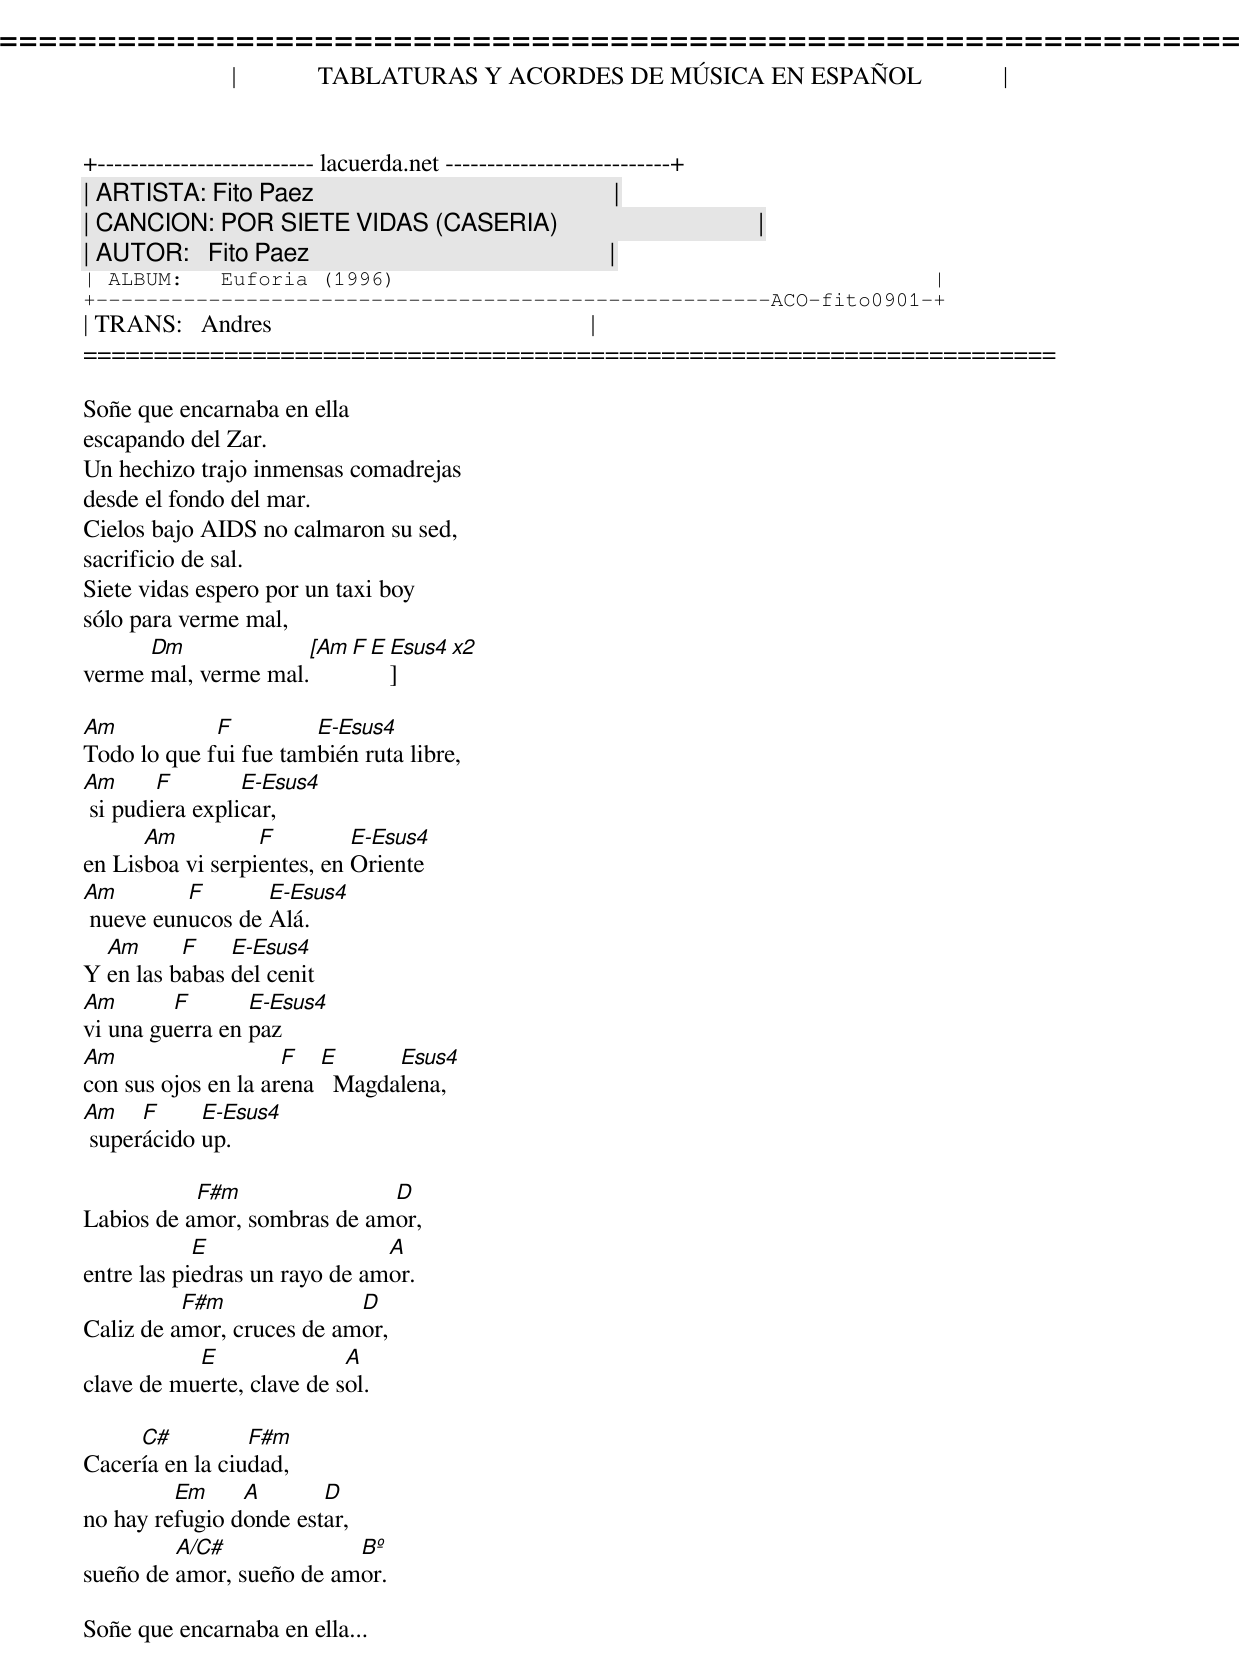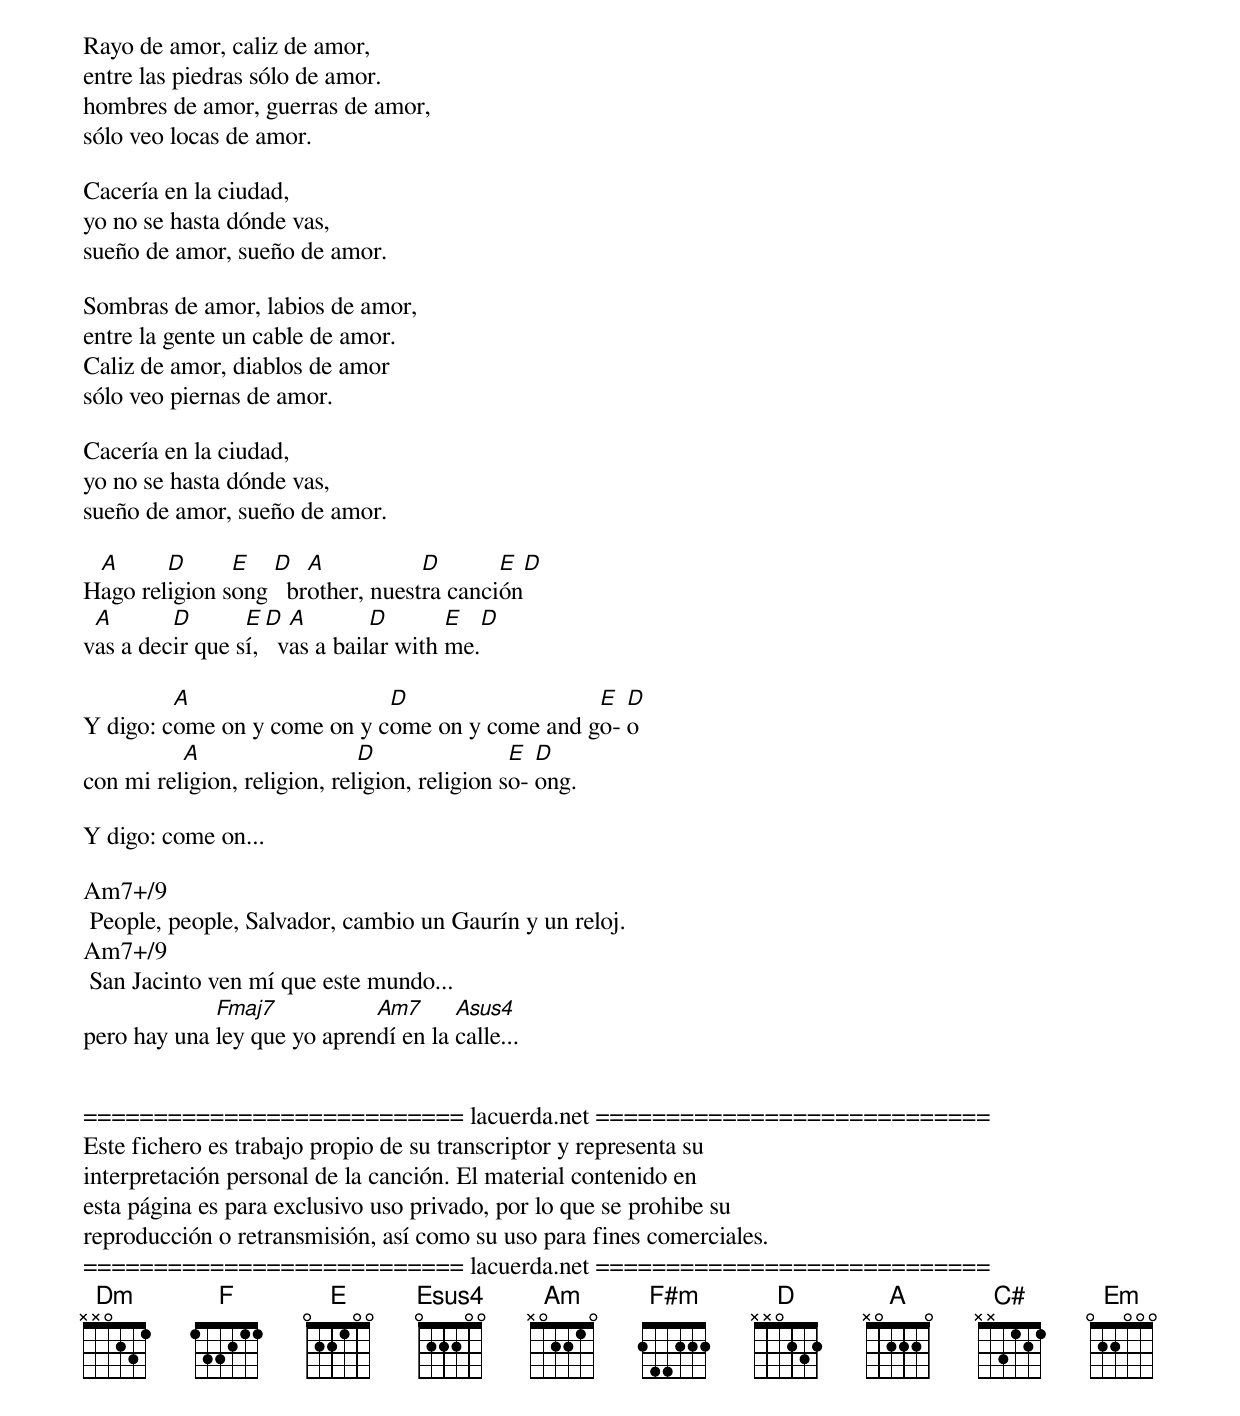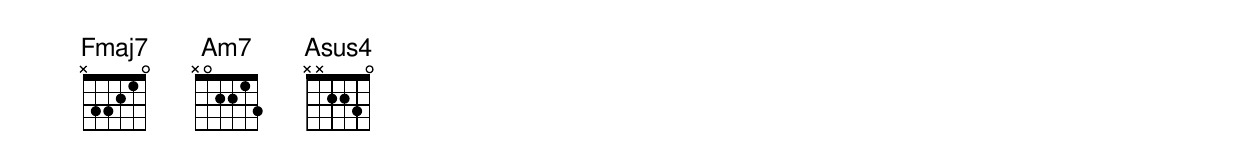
=====================================================================
|             TABLATURAS Y ACORDES DE MÚSICA EN ESPAÑOL             |
+-------------------------- lacuerda.net ---------------------------+
| ARTISTA: Fito Paez                                                |
| CANCION: POR SIETE VIDAS (CASERIA)                                |
| AUTOR:   Fito Paez                                                |
| ALBUM:   Euforia (1996)                                           |
+------------------------------------------------------ACO-fito0901-+
| TRANS:   Andres                                                   |
=====================================================================

Soñe que encarnaba en ella
escapando del Zar.
Un hechizo trajo inmensas comadrejas
desde el fondo del mar.
Cielos bajo AIDS no calmaron su sed,
sacrificio de sal.
Siete vidas espero por un taxi boy
sólo para verme mal,
      Dm              [Am  F  E  Esus4] x2
verme mal, verme mal.

Am           F         E-Esus4
Todo lo que fui fue también ruta libre,
Am      F        E-Esus4
 si pudiera explicar,
      Am          F         E-Esus4
en Lisboa vi serpientes, en Oriente
Am        F       E-Esus4
 nueve eunucos de Alá.
  Am      F    E-Esus4
Y en las babas del cenit
Am       F       E-Esus4
vi una guerra en paz
Am                   F   E      Esus4
con sus ojos en la arena   Magdalena,
Am    F     E-Esus4
 superácido up.

           F#m               D
Labios de amor, sombras de amor,
            E                  A
entre las piedras un rayo de amor.
          F#m              D
Caliz de amor, cruces de amor,
           E               A
clave de muerte, clave de sol.

     C#          F#m
Cacería en la ciudad,
         Em     A       D
no hay refugio donde estar,
         A/C#             Bº
sueño de amor, sueño de amor.

Soñe que encarnaba en ella...

Rayo de amor, caliz de amor,
entre las piedras sólo de amor.
hombres de amor, guerras de amor,
sólo veo locas de amor.

Cacería en la ciudad,
yo no se hasta dónde vas,
sueño de amor, sueño de amor.

Sombras de amor, labios de amor,
entre la gente un cable de amor.
Caliz de amor, diablos de amor
sólo veo piernas de amor.

Cacería en la ciudad,
yo no se hasta dónde vas,
sueño de amor, sueño de amor.

 A      D      E   D   A           D       E   D
Hago religion song   brother, nuestra canción
 A       D       E D  A        D       E   D
vas a decir que sí,  vas a bailar with me.

         A                   D                  E  D
Y digo: come on y come on y come on y come and go- o
          A                   D                E  D
con mi religion, religion, religion, religion so- ong.

Y digo: come on...

Am7+/9
 People, people, Salvador, cambio un Gaurín y un reloj.
Am7+/9
 San Jacinto ven mí que este mundo...
             Fmaj7           Am7      Asus4
pero hay una ley que yo aprendí en la calle...


=========================== lacuerda.net ============================
Este fichero es trabajo propio de su transcriptor y representa su
interpretación personal de la canción. El material contenido en
esta página es para exclusivo uso privado, por lo que se prohibe su
reproducción o retransmisión, así como su uso para fines comerciales.
=========================== lacuerda.net ============================
